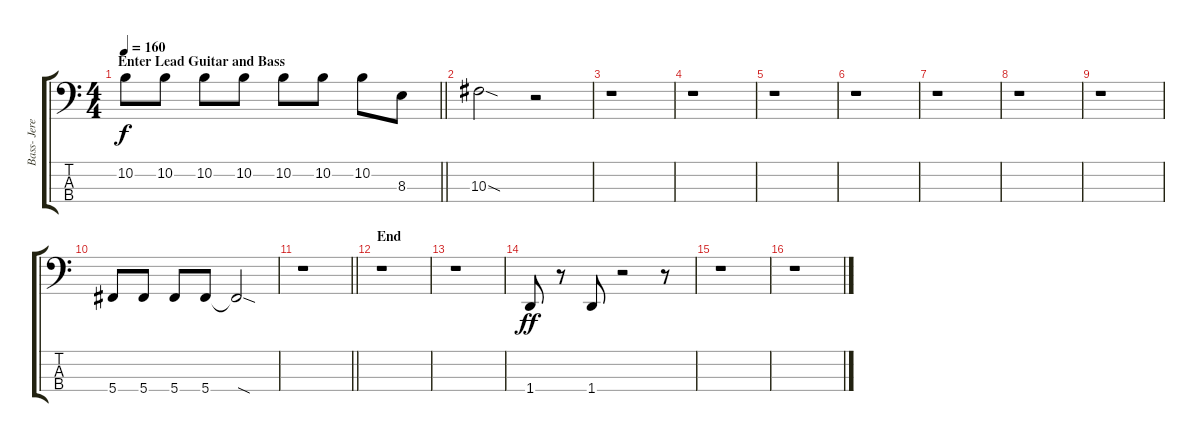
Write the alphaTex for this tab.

\track ("Bass- Jeremy Davis" "Bass- Jere") {instrument electricbasspick}
\staff {score tabs}
\tuning (Gb2 Db2 Ab1 Db1) {hide}
\ts (4 4)
\section ("" "Enter Lead Guitar and Bass")
\tempo 160
\clef f4
\barLineRight lightlight
\ks c
10.2.8{dy f} 10.2.8 10.2.8 10.2.8 10.2.8 10.2.8 10.2.8 8.3.8 |
10.3{sod}.2 r.2 |
r.1 |
r.1 |
r.1 |
r.1 |
r.1 |
r.1 |
r.1 |
5.4.8 5.4.8 5.4.8 5.4.8 5.4{sod t}.2 |
\barLineRight lightlight
r.1 |
\section ("" "End")
r.1 |
r.1 |
1.4.8{dy ff} r.8 1.4.8 r.2 r.8 |
r.1 |
r.1
